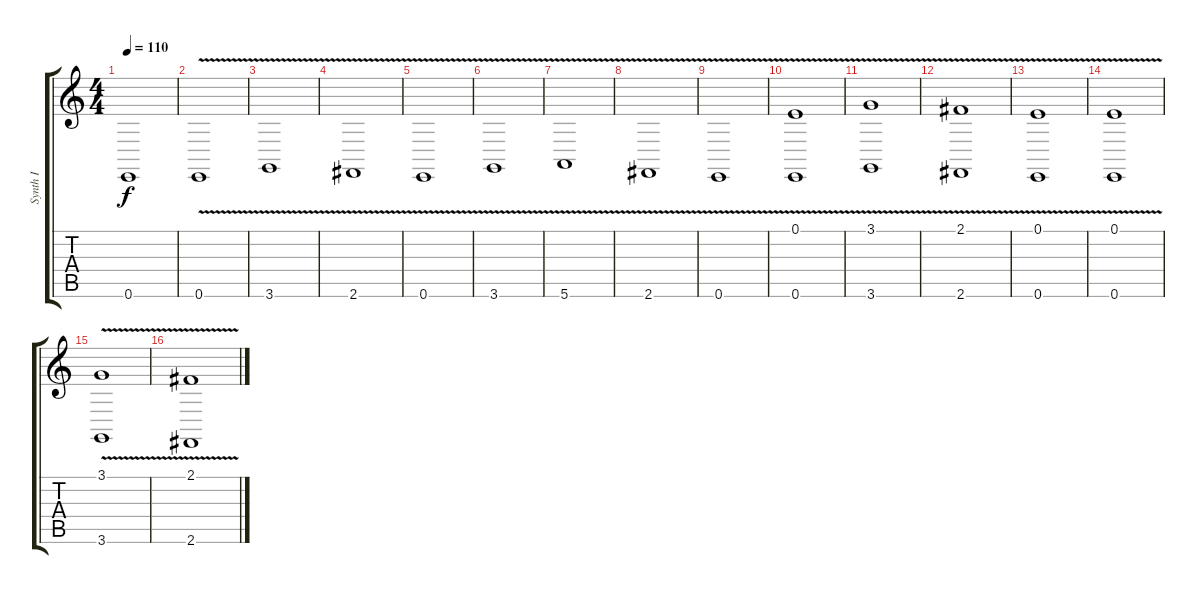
\track ("Synth I" "Synth I") {instrument stringensemble2}
\staff {score tabs}
\tuning (E4 B3 G3 D3 A2 E2) {hide}
\ts (4 4)
\tempo 110
\clef g2
\ks c
0.6{t}.1{dy f} |
0.6{v}.1 |
3.6{v}.1 |
2.6{v}.1 |
0.6{v}.1 |
3.6{v}.1 |
5.6{v}.1 |
2.6{v}.1 |
0.6{v}.1 |
(0.1 0.6{v}).1 |
(3.1 3.6{v}).1 |
(2.1 2.6{v}).1 |
(0.1 0.6{v}).1 |
(0.1 0.6{v}).1 |
(3.1 3.6{v}).1 |
(2.1 2.6{v}).1
